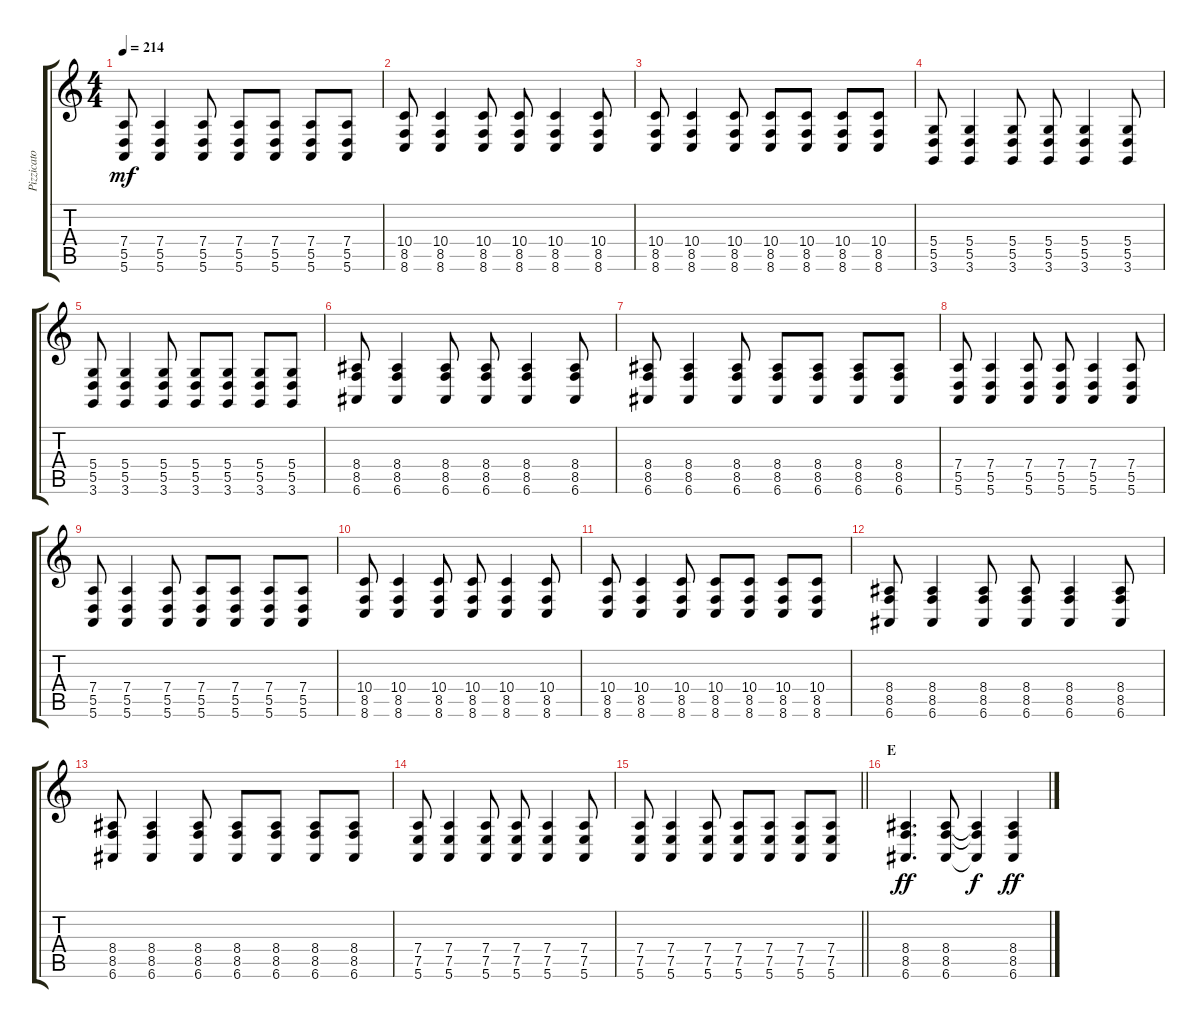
\track ("Pizzicato + Guitar I" "Pizzicato ") {instrument brightacousticpiano}
\staff {score tabs}
\tuning (E4 B3 G3 D3 A2 E2) {hide}
\ts (4 4)
\tempo 214
\clef g2
\ks c
(7.4 5.5 5.6).8{dy mf} (7.4 5.5 5.6).4 (7.4 5.5 5.6).8 (7.4 5.5 5.6).8 (7.4 5.5 5.6).8 (7.4 5.5 5.6).8 (7.4 5.5 5.6).8 |
(10.4 8.5 8.6).8 (10.4 8.5 8.6).4 (10.4 8.5 8.6).8 (10.4 8.5 8.6).8 (10.4 8.5 8.6).4 (10.4 8.5 8.6).8 |
(10.4 8.5 8.6).8 (10.4 8.5 8.6).4 (10.4 8.5 8.6).8 (10.4 8.5 8.6).8 (10.4 8.5 8.6).8 (10.4 8.5 8.6).8 (10.4 8.5 8.6).8 |
(5.4 5.5 3.6).8 (5.4 5.5 3.6).4 (5.4 5.5 3.6).8 (5.4 5.5 3.6).8 (5.4 5.5 3.6).4 (5.4 5.5 3.6).8 |
(5.4 5.5 3.6).8 (5.4 5.5 3.6).4 (5.4 5.5 3.6).8 (5.4 5.5 3.6).8 (5.4 5.5 3.6).8 (5.4 5.5 3.6).8 (5.4 5.5 3.6).8 |
(8.4 8.5 6.6).8 (8.4 8.5 6.6).4 (8.4 8.5 6.6).8 (8.4 8.5 6.6).8 (8.4 8.5 6.6).4 (8.4 8.5 6.6).8 |
(8.4 8.5 6.6).8 (8.4 8.5 6.6).4 (8.4 8.5 6.6).8 (8.4 8.5 6.6).8 (8.4 8.5 6.6).8 (8.4 8.5 6.6).8 (8.4 8.5 6.6).8 |
(7.4 5.5 5.6).8{instrument overdrivenguitar} (7.4 5.5 5.6).4 (7.4 5.5 5.6).8 (7.4 5.5 5.6).8 (7.4 5.5 5.6).4 (7.4 5.5 5.6).8 |
(7.4 5.5 5.6).8 (7.4 5.5 5.6).4 (7.4 5.5 5.6).8 (7.4 5.5 5.6).8 (7.4 5.5 5.6).8 (7.4 5.5 5.6).8 (7.4 5.5 5.6).8 |
(10.4 8.5 8.6).8 (10.4 8.5 8.6).4 (10.4 8.5 8.6).8 (10.4 8.5 8.6).8 (10.4 8.5 8.6).4 (10.4 8.5 8.6).8 |
(10.4 8.5 8.6).8 (10.4 8.5 8.6).4 (10.4 8.5 8.6).8 (10.4 8.5 8.6).8 (10.4 8.5 8.6).8 (10.4 8.5 8.6).8 (10.4 8.5 8.6).8 |
(8.4 8.5 6.6).8 (8.4 8.5 6.6).4 (8.4 8.5 6.6).8 (8.4 8.5 6.6).8 (8.4 8.5 6.6).4 (8.4 8.5 6.6).8 |
(8.4 8.5 6.6).8 (8.4 8.5 6.6).4 (8.4 8.5 6.6).8 (8.4 8.5 6.6).8 (8.4 8.5 6.6).8 (8.4 8.5 6.6).8 (8.4 8.5 6.6).8 |
(7.4 7.5 5.6).8 (7.4 7.5 5.6).4 (7.4 7.5 5.6).8 (7.4 7.5 5.6).8 (7.4 7.5 5.6).4 (7.4 7.5 5.6).8 |
\barLineRight lightlight
(7.4 7.5 5.6).8 (7.4 7.5 5.6).4 (7.4 7.5 5.6).8 (7.4 7.5 5.6).8 (7.4 7.5 5.6).8 (7.4 7.5 5.6).8 (7.4 7.5 5.6).8 |
\section ("" "E")
(8.4 8.5 6.6).4{d dy ff} (8.4 8.5 6.6).8 (8.4{t} 8.5{t} 6.6{t}).4{dy f} (8.4 8.5 6.6).4{dy ff}
